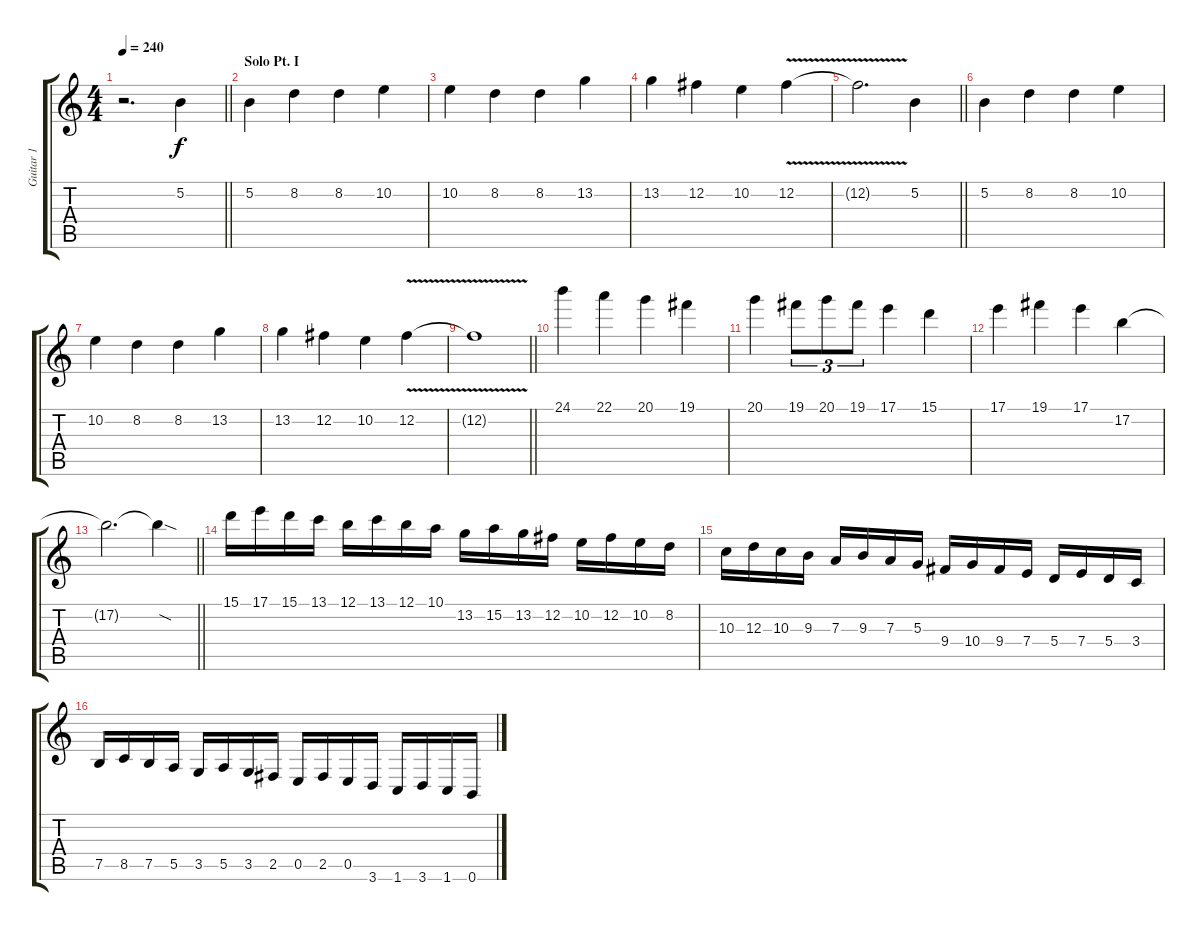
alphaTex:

\track ("Guitar 1" "Guitar 1") {instrument distortionguitar}
\staff {score tabs}
\tuning (B3 Gb3 D3 A2 E2 B1) {hide}
\ts (4 4)
\tempo 240
\clef g2
\barLineRight lightlight
\ks c
r.2{d dy mf balance 8} 5.2.4{dy f} |
\section ("" "Solo Pt. I")
5.2.4 8.2.4 8.2.4 10.2.4 |
10.2.4 8.2.4 8.2.4 13.2.4 |
13.2.4 12.2.4 10.2.4 12.2{v}.4 |
\barLineRight lightlight
12.2{t}.2{d} 5.2.4{balance 0} |
5.2.4 8.2.4 8.2.4 10.2.4 |
10.2.4 8.2.4 8.2.4 13.2.4 |
13.2.4 12.2.4 10.2.4 12.2{v}.4 |
\barLineRight lightlight
12.2{t}.1 |
24.1.4{balance 8} 22.1.4 20.1.4 19.1.4 |
20.1.4 19.1.8{tu (3 2)} 20.1.8{tu (3 2)} 19.1.8{tu (3 2)} 17.1.4 15.1.4 |
17.1.4 19.1.4 17.1.4 17.2.4 |
\barLineRight lightlight
17.2{t}.2{d} 17.2{sod t}.4 |
15.1.16 17.1.16 15.1.16 13.1.16 12.1.16 13.1.16 12.1.16 10.1.16 13.2.16 15.2.16 13.2.16 12.2.16 10.2.16 12.2.16 10.2.16 8.2.16 |
10.3.16 12.3.16 10.3.16 9.3.16 7.3.16 9.3.16 7.3.16 5.3.16 9.4.16 10.4.16 9.4.16 7.4.16 5.4.16 7.4.16 5.4.16 3.4.16 |
7.5.16 8.5.16 7.5.16 5.5.16 3.5.16 5.5.16 3.5.16 2.5.16 0.5.16 2.5.16 0.5.16 3.6.16 1.6.16 3.6.16 1.6.16 0.6.16
